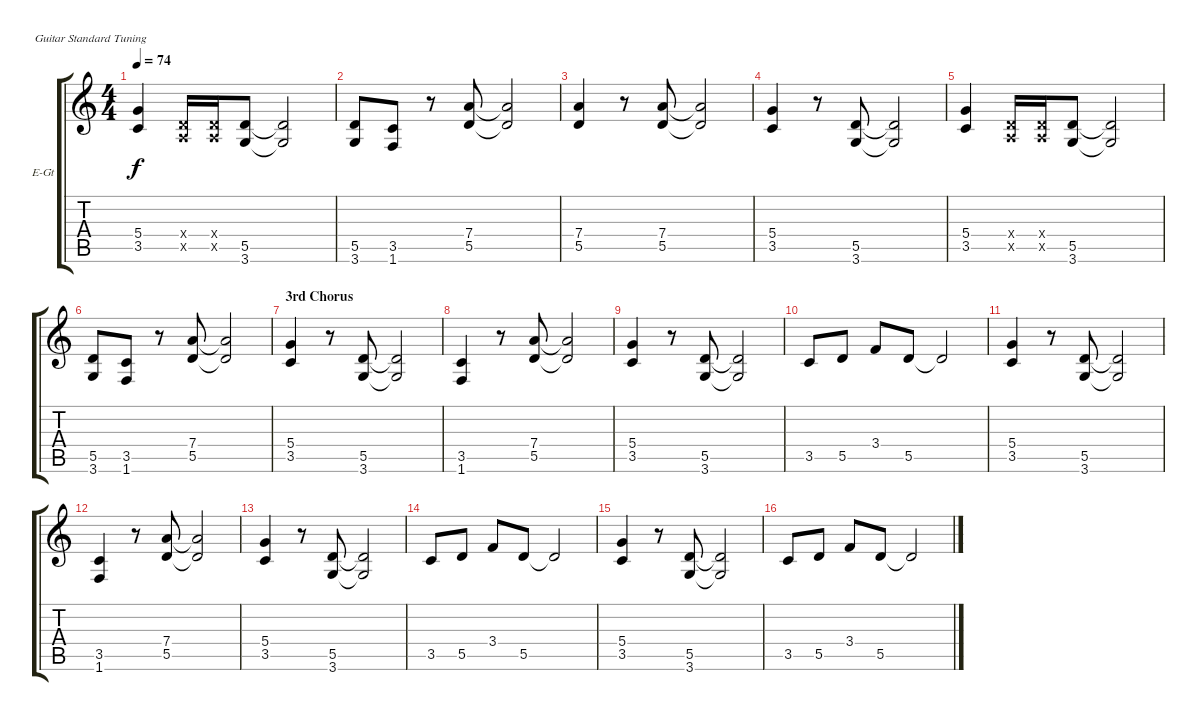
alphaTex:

\bracketExtendMode groupsimilarinstruments
\firstSystemTrackNameOrientation horizontal
\otherSystemsTrackNameOrientation horizontal
\track ("Rhythm" "E-Gt") {instrument overdrivenguitar}
\staff {score tabs}
\tuning (E4 B3 G3 D3 A2 E2)
\ts (4 4)
\tempo 74
\clef g2
\ks c
(5.4 3.5).4{dy f} (0.4{x} 0.5{x}).16 (0.4{x} 0.5{x}).16 (5.5 3.6).8 (5.5{t} 3.6{t}).2 |
(5.5 3.6).8 (3.5 1.6).8 r.8 (7.4 5.5).8 (7.4{t} 5.5{t}).2 |
(7.4 5.5).4 r.8 (7.4 5.5).8 (7.4{t} 5.5{t}).2 |
(5.4 3.5).4 r.8 (5.5 3.6).8 (5.5{t} 3.6{t}).2 |
(5.4 3.5).4 (0.4{x} 0.5{x}).16 (0.4{x} 0.5{x}).16 (5.5 3.6).8 (5.5{t} 3.6{t}).2 |
(5.5 3.6).8 (3.5 1.6).8 r.8 (7.4 5.5).8 (7.4{t} 5.5{t}).2 |
\section ("" "3rd Chorus")
(5.4 3.5).4 r.8 (5.5 3.6).8 (5.5{t} 3.6{t}).2 |
(3.5 1.6).4 r.8 (7.4 5.5).8 (7.4{t} 5.5{t}).2 |
(5.4 3.5).4 r.8 (5.5 3.6).8 (5.5{t} 3.6{t}).2 |
3.5.8 5.5.8 3.4.8 5.5.8 5.5{t}.2 |
(5.4 3.5).4 r.8 (5.5 3.6).8 (5.5{t} 3.6{t}).2 |
(3.5 1.6).4 r.8 (7.4 5.5).8 (7.4{t} 5.5{t}).2 |
(5.4 3.5).4 r.8 (5.5 3.6).8 (5.5{t} 3.6{t}).2 |
3.5.8 5.5.8 3.4.8 5.5.8 5.5{t}.2 |
(5.4 3.5).4 r.8 (5.5 3.6).8 (5.5{t} 3.6{t}).2 |
3.5.8 5.5.8 3.4.8 5.5.8 5.5{t}.2
